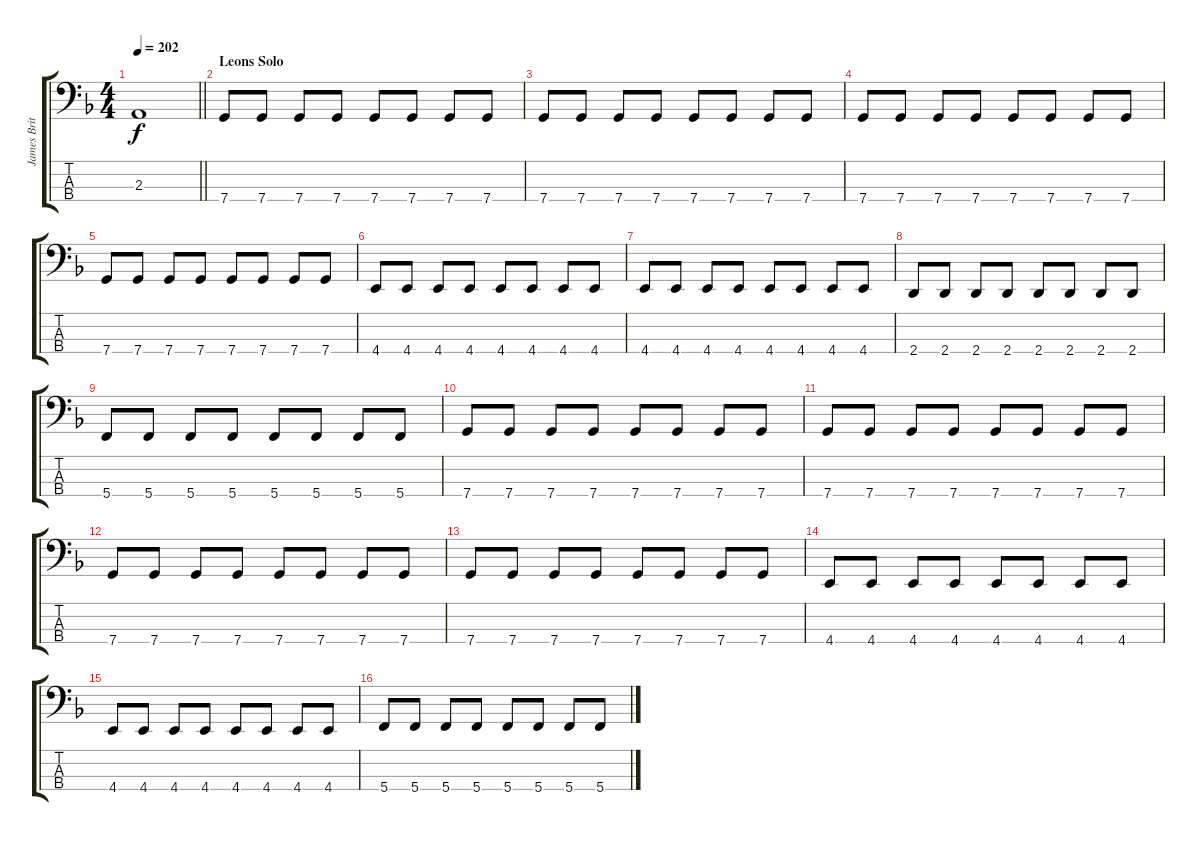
\track ("James Britton" "James Brit") {instrument electricbasspick}
\staff {score tabs}
\tuning (F2 C2 G1 C1) {hide}
\ts (4 4)
\tempo 202
\clef f4
\barLineRight lightlight
\ks f
2.3.1{dy f} |
\section ("" "Leons Solo")
7.4.8 7.4.8 7.4.8 7.4.8 7.4.8 7.4.8 7.4.8 7.4.8 |
7.4.8 7.4.8 7.4.8 7.4.8 7.4.8 7.4.8 7.4.8 7.4.8 |
7.4.8 7.4.8 7.4.8 7.4.8 7.4.8 7.4.8 7.4.8 7.4.8 |
7.4.8 7.4.8 7.4.8 7.4.8 7.4.8 7.4.8 7.4.8 7.4.8 |
4.4.8 4.4.8 4.4.8 4.4.8 4.4.8 4.4.8 4.4.8 4.4.8 |
4.4.8 4.4.8 4.4.8 4.4.8 4.4.8 4.4.8 4.4.8 4.4.8 |
2.4.8 2.4.8 2.4.8 2.4.8 2.4.8 2.4.8 2.4.8 2.4.8 |
5.4.8 5.4.8 5.4.8 5.4.8 5.4.8 5.4.8 5.4.8 5.4.8 |
7.4.8 7.4.8 7.4.8 7.4.8 7.4.8 7.4.8 7.4.8 7.4.8 |
7.4.8 7.4.8 7.4.8 7.4.8 7.4.8 7.4.8 7.4.8 7.4.8 |
7.4.8 7.4.8 7.4.8 7.4.8 7.4.8 7.4.8 7.4.8 7.4.8 |
7.4.8 7.4.8 7.4.8 7.4.8 7.4.8 7.4.8 7.4.8 7.4.8 |
4.4.8 4.4.8 4.4.8 4.4.8 4.4.8 4.4.8 4.4.8 4.4.8 |
4.4.8 4.4.8 4.4.8 4.4.8 4.4.8 4.4.8 4.4.8 4.4.8 |
5.4.8 5.4.8 5.4.8 5.4.8 5.4.8 5.4.8 5.4.8 5.4.8
